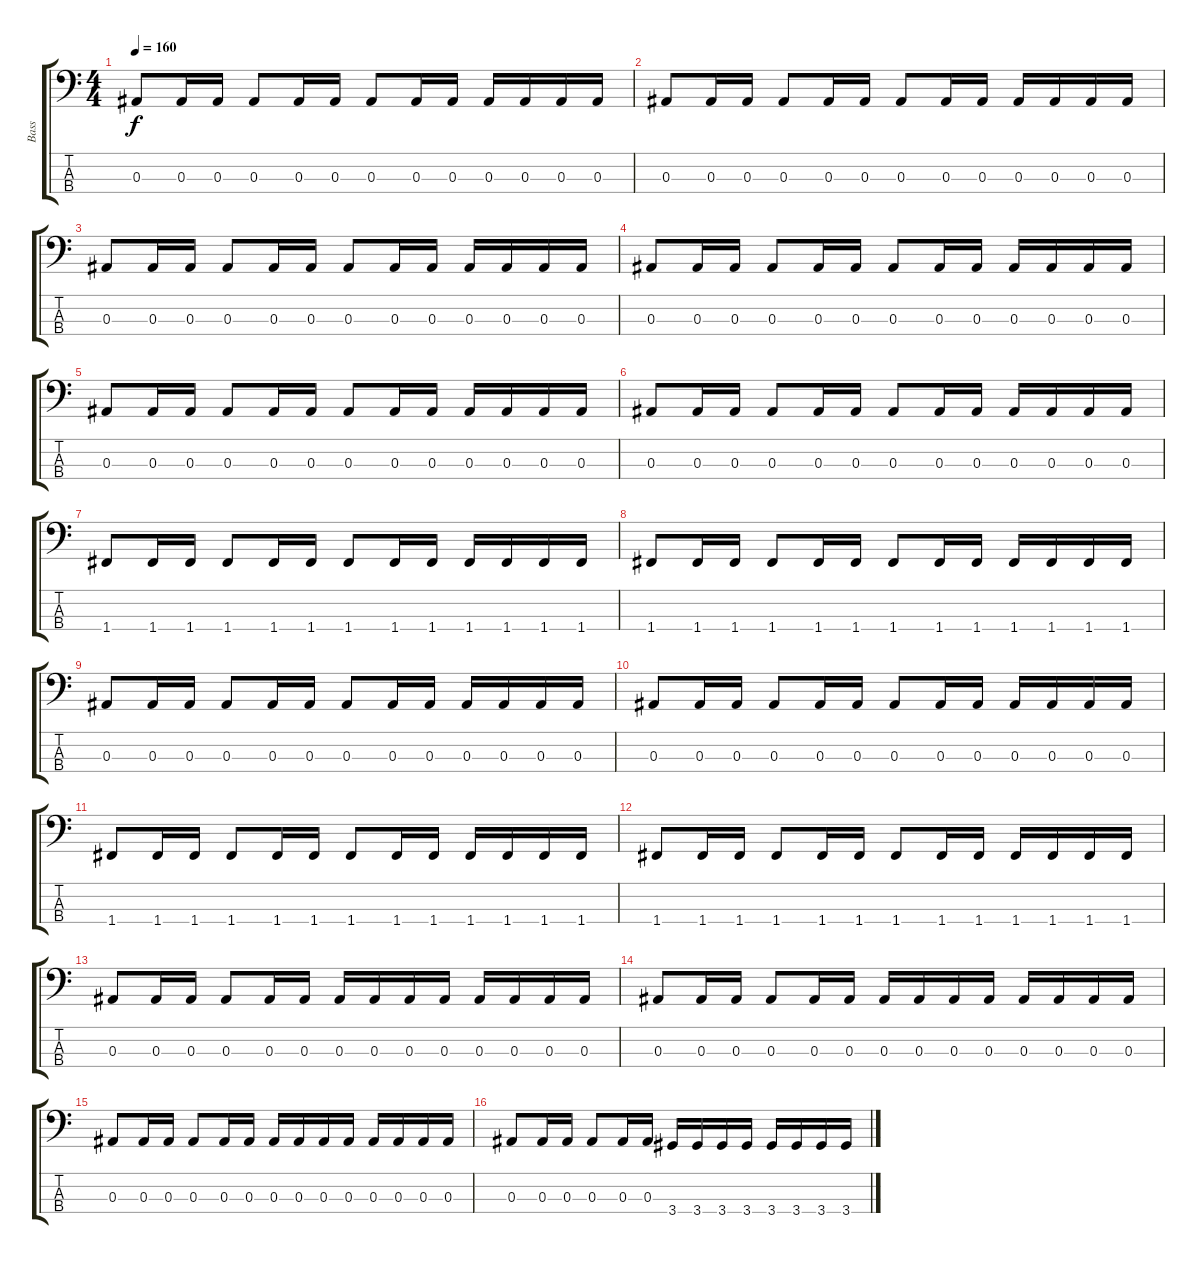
\track ("Bass" "Bass") {instrument electricbassfinger}
\staff {score tabs}
\tuning (Ab2 Eb2 Bb1 F1) {hide}
\ts (4 4)
\tempo 160
\clef f4
\ks c
0.3.8{dy f} 0.3.16 0.3.16 0.3.8 0.3.16 0.3.16 0.3.8 0.3.16 0.3.16 0.3.16 0.3.16 0.3.16 0.3.16 |
0.3.8 0.3.16 0.3.16 0.3.8 0.3.16 0.3.16 0.3.8 0.3.16 0.3.16 0.3.16 0.3.16 0.3.16 0.3.16 |
0.3.8 0.3.16 0.3.16 0.3.8 0.3.16 0.3.16 0.3.8 0.3.16 0.3.16 0.3.16 0.3.16 0.3.16 0.3.16 |
0.3.8 0.3.16 0.3.16 0.3.8 0.3.16 0.3.16 0.3.8 0.3.16 0.3.16 0.3.16 0.3.16 0.3.16 0.3.16 |
\section ("" "")
0.3.8 0.3.16 0.3.16 0.3.8 0.3.16 0.3.16 0.3.8 0.3.16 0.3.16 0.3.16 0.3.16 0.3.16 0.3.16 |
0.3.8 0.3.16 0.3.16 0.3.8 0.3.16 0.3.16 0.3.8 0.3.16 0.3.16 0.3.16 0.3.16 0.3.16 0.3.16 |
1.4.8 1.4.16 1.4.16 1.4.8 1.4.16 1.4.16 1.4.8 1.4.16 1.4.16 1.4.16 1.4.16 1.4.16 1.4.16 |
1.4.8 1.4.16 1.4.16 1.4.8 1.4.16 1.4.16 1.4.8 1.4.16 1.4.16 1.4.16 1.4.16 1.4.16 1.4.16 |
0.3.8 0.3.16 0.3.16 0.3.8 0.3.16 0.3.16 0.3.8 0.3.16 0.3.16 0.3.16 0.3.16 0.3.16 0.3.16 |
0.3.8 0.3.16 0.3.16 0.3.8 0.3.16 0.3.16 0.3.8 0.3.16 0.3.16 0.3.16 0.3.16 0.3.16 0.3.16 |
1.4.8 1.4.16 1.4.16 1.4.8 1.4.16 1.4.16 1.4.8 1.4.16 1.4.16 1.4.16 1.4.16 1.4.16 1.4.16 |
1.4.8 1.4.16 1.4.16 1.4.8 1.4.16 1.4.16 1.4.8 1.4.16 1.4.16 1.4.16 1.4.16 1.4.16 1.4.16 |
\section ("" "")
0.3.8 0.3.16 0.3.16 0.3.8 0.3.16 0.3.16 0.3.16 0.3.16 0.3.16 0.3.16 0.3.16 0.3.16 0.3.16 0.3.16 |
0.3.8 0.3.16 0.3.16 0.3.8 0.3.16 0.3.16 0.3.16 0.3.16 0.3.16 0.3.16 0.3.16 0.3.16 0.3.16 0.3.16 |
0.3.8 0.3.16 0.3.16 0.3.8 0.3.16 0.3.16 0.3.16 0.3.16 0.3.16 0.3.16 0.3.16 0.3.16 0.3.16 0.3.16 |
0.3.8 0.3.16 0.3.16 0.3.8 0.3.16 0.3.16 3.4.16 3.4.16 3.4.16 3.4.16 3.4.16 3.4.16 3.4.16 3.4.16
